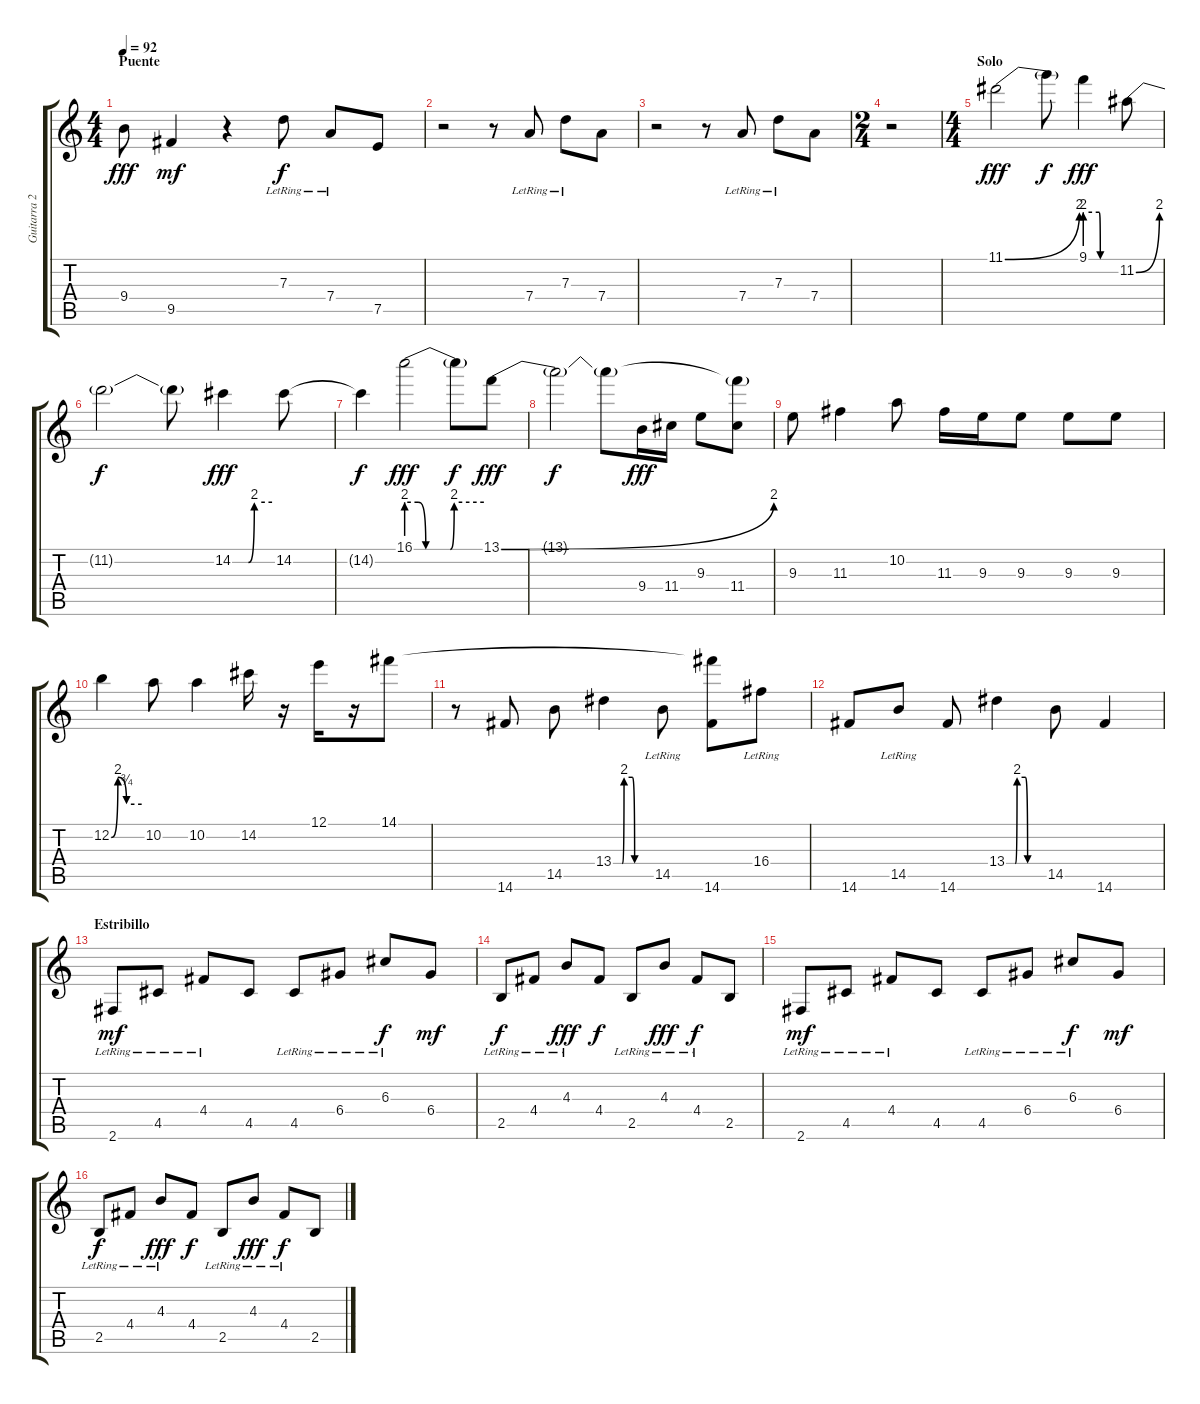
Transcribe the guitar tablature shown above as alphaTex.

\track ("Guitarra 2" "Guitarra 2") {instrument electricguitarclean}
\staff {score tabs}
\tuning (E4 B3 G3 D3 A2 E2) {hide}
\ts (4 4)
\section ("" "Puente")
\tempo 92
\clef g2
\ks c
9.4.8{dy fff} 9.5.4{dy mf} r.4 7.3{lr}.8{dy f} 7.4{lr}.8 7.5.8 |
r.2 r.8 7.4{lr}.8 7.3{lr}.8 7.4.8 |
r.2 r.8 7.4{lr}.8 7.3{lr}.8 7.4.8 |
\ts (2 4)
r.2 |
\ts (4 4)
\section ("" "Solo")
11.1{be (bend 0 0 60 8)}.2{dy fff volume 16 instrument overdrivenguitar} 11.1{t}.8{dy f} 9.1{be (custom 0 8 28 8 30 0 60 0)}.4{dy fff} 11.2{be (bend 0 0 60 8)}.8 |
11.2{t}.2{dy f} 11.2{t}.8 14.2{be (custom 0 0 24 0 33 8 60 8)}.4{dy fff} 14.2.8 |
14.2{t}.4{dy f} 16.1{be (custom 0 8 9 8 15 0 34 0 37 8 60 8)}.2{dy fff} 16.1{t}.8{dy f} 13.1{be (bend 0 0 60 8)}.8{dy fff} |
13.1{t}.2{dy f} 13.1{t}.8 9.4.16{dy fff} 11.4.16 9.3.8 (13.1{t} 11.4).8 |
9.3.8 11.3.4 10.2.8 11.3.16 9.3.16 9.3.8 9.3.8 9.3.8 |
12.2{be (custom 0 0 13 8 30 3 60 3)}.4 10.2.8 10.2.4 14.2.16 r.16 12.1.16 r.16 14.1.8 |
r.8{volume 16 instrument electricguitarclean} 14.6.8 14.5.8 13.4{be (custom 0 0 14 0 17 8 30 8 34 0 60 0)}.4 14.5{lr}.8 (14.1{t} 14.6).8 16.4{lr}.8 |
14.6.8 14.5{lr}.8 14.6.8 13.4{be (custom 0 0 14 0 17 8 30 8 34 0 60 0)}.4 14.5.8 14.6.4 |
\section ("" "Estribillo")
2.6{lr}.8{dy mf} 4.5{lr}.8 4.4{lr}.8 4.5.8 4.5{lr}.8 6.4{lr}.8 6.3{lr}.8{dy f} 6.4.8{dy mf} |
2.5{lr}.8{dy f} 4.4{lr}.8 4.3{lr}.8{dy fff} 4.4.8{dy f} 2.5{lr}.8 4.3{lr}.8{dy fff} 4.4{lr}.8{dy f} 2.5.8 |
2.6{lr}.8{dy mf} 4.5{lr}.8 4.4{lr}.8 4.5.8 4.5{lr}.8 6.4{lr}.8 6.3{lr}.8{dy f} 6.4.8{dy mf} |
2.5{lr}.8{dy f} 4.4{lr}.8 4.3{lr}.8{dy fff} 4.4.8{dy f} 2.5{lr}.8 4.3{lr}.8{dy fff} 4.4{lr}.8{dy f} 2.5.8
